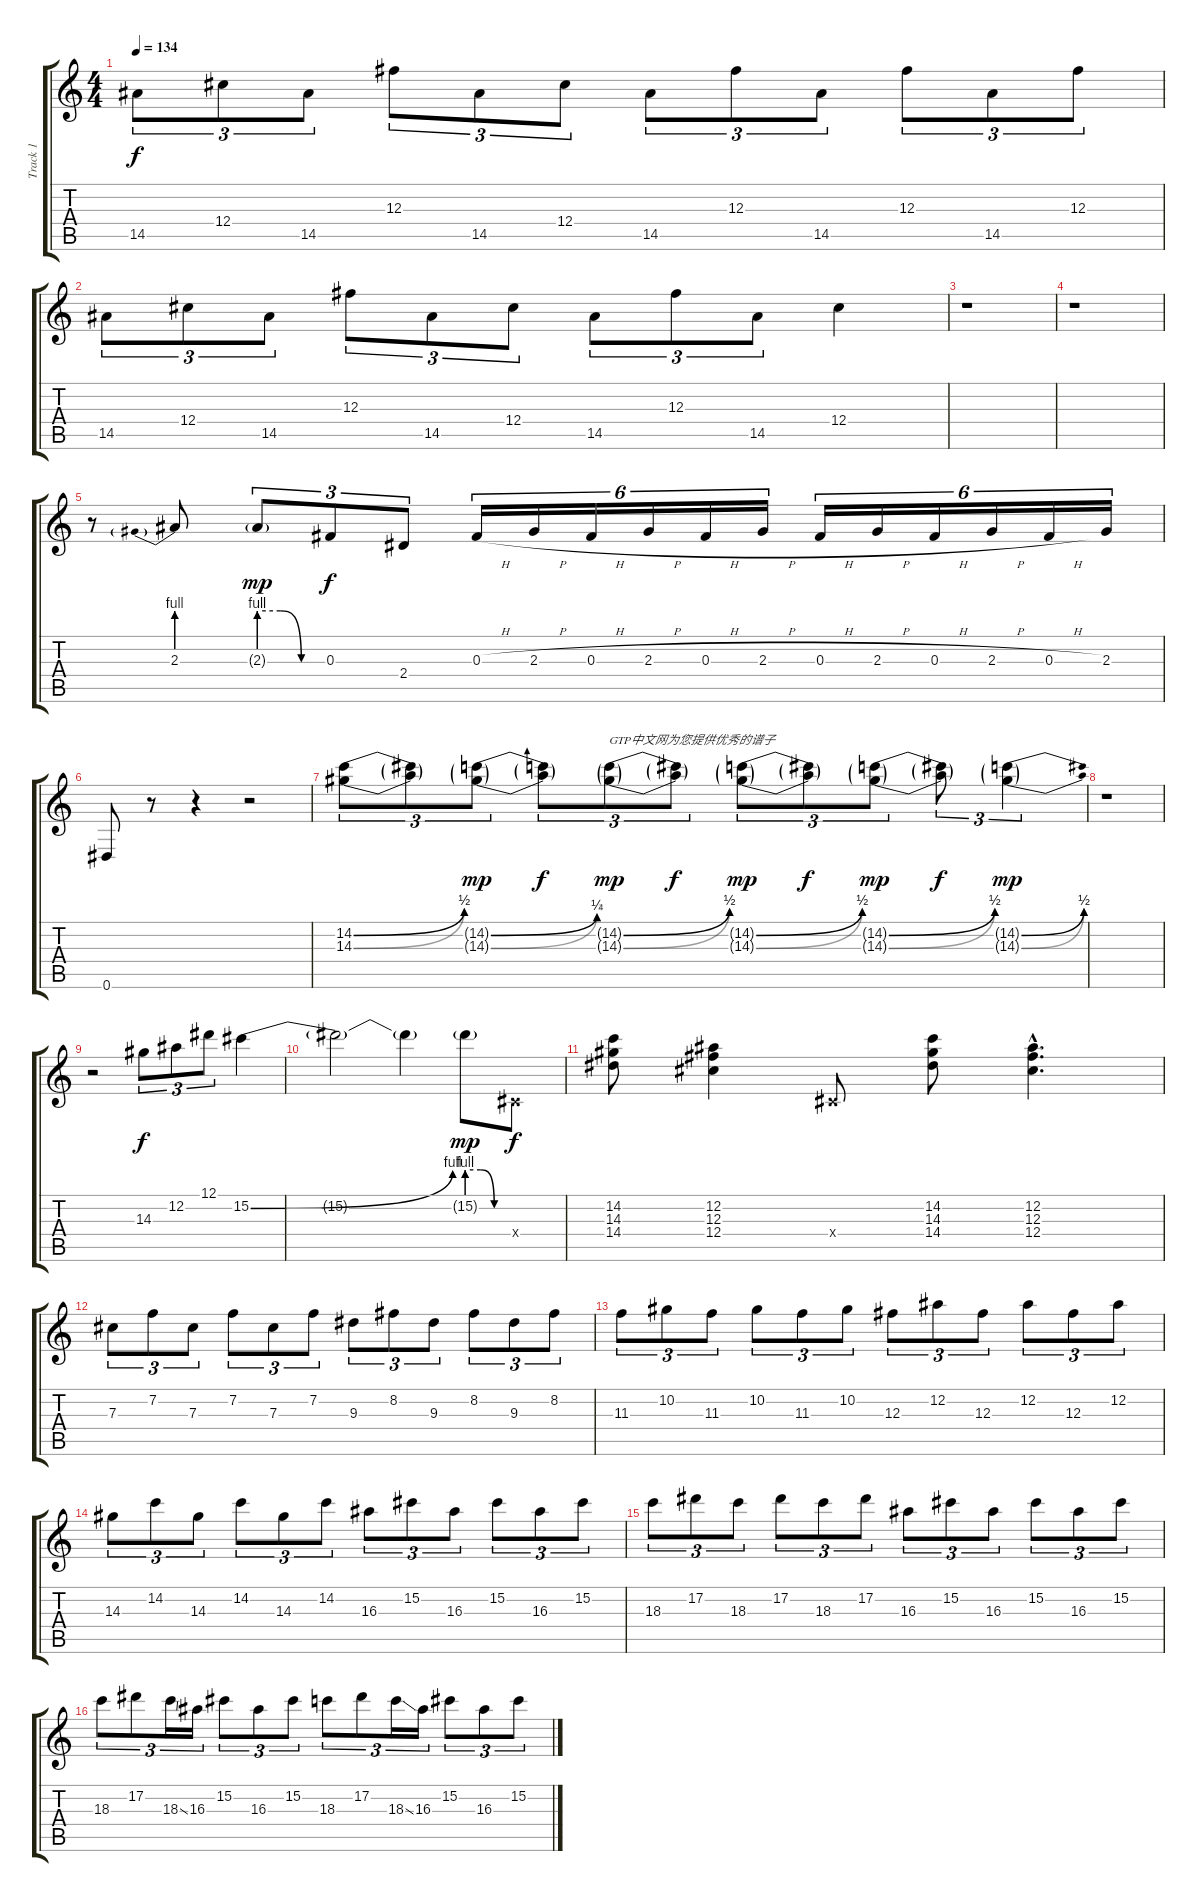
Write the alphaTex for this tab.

\track ("Track 1" "Track 1") {instrument overdrivenguitar}
\staff {score tabs}
\tuning (Eb4 Bb3 Gb3 Db3 Ab2 Eb2) {hide}
\ts (4 4)
\tempo 134
\clef g2
\ks c
14.5.8{tu (3 2) dy f} 12.4.8{tu (3 2)} 14.5.8{tu (3 2)} 12.3.8{tu (3 2)} 14.5.8{tu (3 2)} 12.4.8{tu (3 2)} 14.5.8{tu (3 2)} 12.3.8{tu (3 2)} 14.5.8{tu (3 2)} 12.3.8{tu (3 2)} 14.5.8{tu (3 2)} 12.3.8{tu (3 2)} |
14.5.8{tu (3 2)} 12.4.8{tu (3 2)} 14.5.8{tu (3 2)} 12.3.8{tu (3 2)} 14.5.8{tu (3 2)} 12.4.8{tu (3 2)} 14.5.8{tu (3 2)} 12.3.8{tu (3 2)} 14.5.8{tu (3 2)} 12.4.4 |
r.1 |
r.1 |
r.8 2.3{be (prebend 0 4 60 4)}.8 2.3{be (custom 0 4 20 4 40 0 60 0) g}.8{tu (3 2) dy mp} 0.3.8{tu (3 2) dy f} 2.4.8{tu (3 2)} 0.3{h}.16{tu (6 4)} 2.3{h}.16{tu (6 4)} 0.3{h}.16{tu (6 4)} 2.3{h}.16{tu (6 4)} 0.3{h}.16{tu (6 4)} 2.3{h}.16{tu (6 4)} 0.3{h}.16{tu (6 4)} 2.3{h}.16{tu (6 4)} 0.3{h}.16{tu (6 4)} 2.3{h}.16{tu (6 4)} 0.3{h}.16{tu (6 4)} 2.3.16{tu (6 4)} |
0.6.8 r.8 r.4 r.2 |
(14.2{be (bend 0 0 60 2)} 14.3{be (bend 0 0 60 2)}).8{tu (3 2)} (14.2{t} 14.3{t}).8{tu (3 2)} (14.2{be (bend 0 0 60 1) g} 14.3{be (bend 0 0 60 2) g}).8{tu (3 2) dy mp} (14.2{t} 14.3{t}).8{tu (3 2) dy f} (14.2{be (bend 0 0 60 2) g} 14.3{be (bend 0 0 60 2) g}).8{tu (3 2) txt "GTP中文网为您提供优秀的谱子" dy mp} (14.2{t} 14.3{t}).8{tu (3 2) dy f} (14.2{be (bend 0 0 60 2) g} 14.3{be (bend 0 0 60 2) g}).8{tu (3 2) dy mp} (14.2{t} 14.3{t}).8{tu (3 2) dy f} (14.2{be (bend 0 0 60 2) g} 14.3{be (bend 0 0 60 2) g}).8{tu (3 2) dy mp} (14.2{t} 14.3{t}).8{tu (3 2) dy f} (14.2{be (bend 0 0 60 2) g} 14.3{be (bend 0 0 60 2) g}).4{tu (3 2) dy mp} |
r.1 |
r.2 14.3.8{tu (3 2) dy f} 12.2.8{tu (3 2)} 12.1.8{tu (3 2)} 15.2{be (bend 0 0 60 4)}.4 |
15.2{t}.2 15.2{t}.4 15.2{be (custom 0 4 20 4 40 0 60 0) g}.8{dy mp} 0.4{x}.8{dy f} |
(14.2 14.3 14.4).8 (12.2 12.3 12.4).4 0.4{x}.8 (14.2 14.3 14.4).8 (12.2{hac} 12.3{hac} 12.4{hac}).4{d} |
7.3.8{tu (3 2)} 7.2.8{tu (3 2)} 7.3.8{tu (3 2)} 7.2.8{tu (3 2)} 7.3.8{tu (3 2)} 7.2.8{tu (3 2)} 9.3.8{tu (3 2)} 8.2.8{tu (3 2)} 9.3.8{tu (3 2)} 8.2.8{tu (3 2)} 9.3.8{tu (3 2)} 8.2.8{tu (3 2)} |
11.3.8{tu (3 2)} 10.2.8{tu (3 2)} 11.3.8{tu (3 2)} 10.2.8{tu (3 2)} 11.3.8{tu (3 2)} 10.2.8{tu (3 2)} 12.3.8{tu (3 2)} 12.2.8{tu (3 2)} 12.3.8{tu (3 2)} 12.2.8{tu (3 2)} 12.3.8{tu (3 2)} 12.2.8{tu (3 2)} |
14.3.8{tu (3 2)} 14.2.8{tu (3 2)} 14.3.8{tu (3 2)} 14.2.8{tu (3 2)} 14.3.8{tu (3 2)} 14.2.8{tu (3 2)} 16.3.8{tu (3 2)} 15.2.8{tu (3 2)} 16.3.8{tu (3 2)} 15.2.8{tu (3 2)} 16.3.8{tu (3 2)} 15.2.8{tu (3 2)} |
18.3.8{tu (3 2)} 17.2.8{tu (3 2)} 18.3.8{tu (3 2)} 17.2.8{tu (3 2)} 18.3.8{tu (3 2)} 17.2.8{tu (3 2)} 16.3.8{tu (3 2)} 15.2.8{tu (3 2)} 16.3.8{tu (3 2)} 15.2.8{tu (3 2)} 16.3.8{tu (3 2)} 15.2.8{tu (3 2)} |
18.3.8{tu (3 2)} 17.2.8{tu (3 2)} 18.3{ss}.16{tu (3 2)} 16.3.16{tu (3 2)} 15.2.8{tu (3 2)} 16.3.8{tu (3 2)} 15.2.8{tu (3 2)} 18.3.8{tu (3 2)} 17.2.8{tu (3 2)} 18.3{ss}.16{tu (3 2)} 16.3.16{tu (3 2)} 15.2.8{tu (3 2)} 16.3.8{tu (3 2)} 15.2.8{tu (3 2)}
